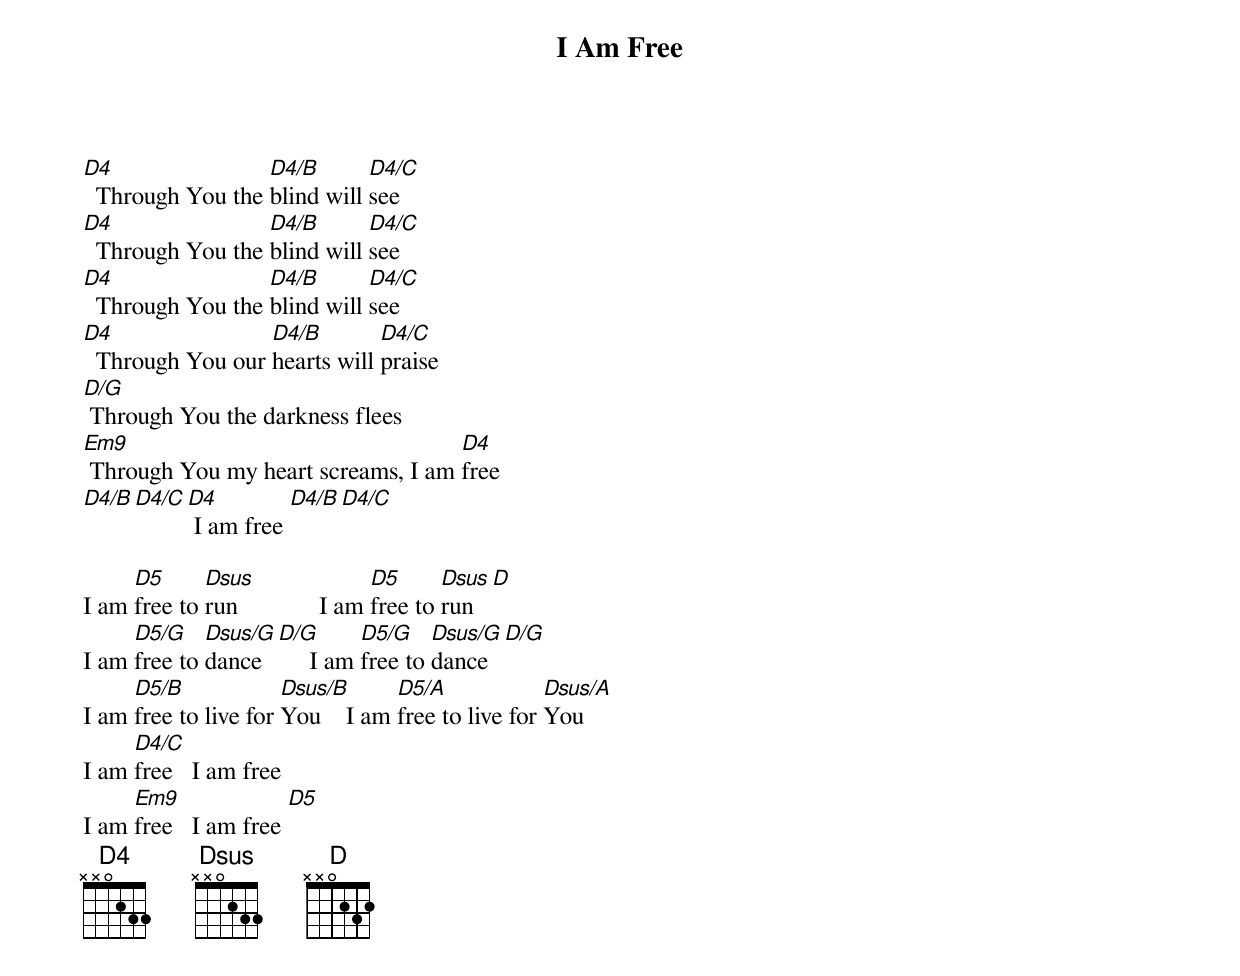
{title: I Am Free}
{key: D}
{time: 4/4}
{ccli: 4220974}
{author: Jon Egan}
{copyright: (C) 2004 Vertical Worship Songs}

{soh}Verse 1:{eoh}
[D4]  Through You the [D4/B]blind will [D4/C]see
[D4]  Through You the [D4/B]blind will [D4/C]see
[D4]  Through You the [D4/B]blind will [D4/C]see
[D4]  Through You our [D4/B]hearts will [D4/C]praise
[D/G] Through You the darkness flees
[Em9] Through You my heart screams, I am [D4]free
[D4/B][D4/C][D4] I am free [D4/B][D4/C]

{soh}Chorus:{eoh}
I am [D5]free to [Dsus]run             I am [D5]free to [Dsus]run [D]
I am [D5/G]free to [Dsus/G]dance [D/G]     I am [D5/G]free to [Dsus/G]dance [D/G]
I am [D5/B]free to live for [Dsus/B]You    I am [D5/A]free to live for [Dsus/A]You
I am [D4/C]free   I am free
I am [Em9]free   I am free [D5]
